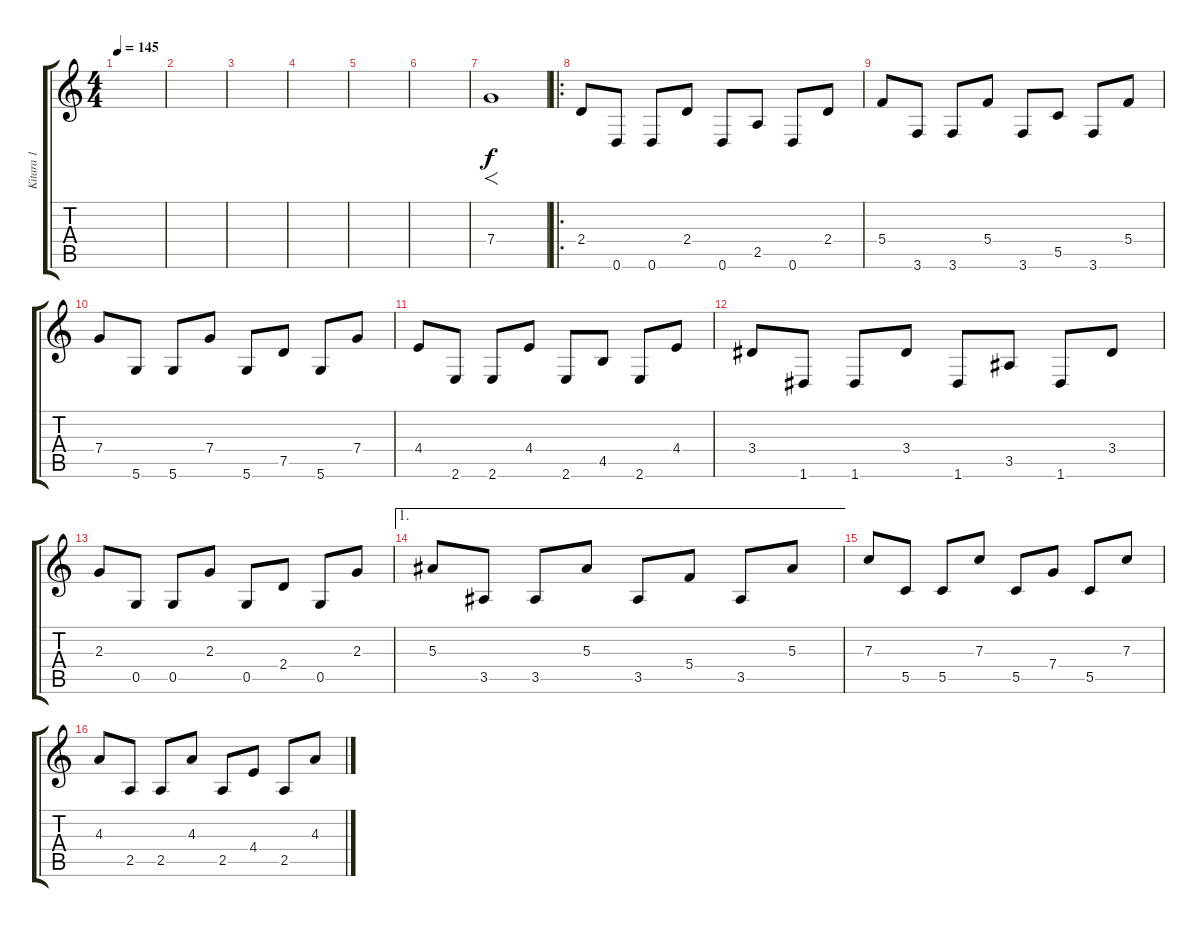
\track ("Kitara 1" "Kitara 1") {instrument distortionguitar}
\staff {score tabs}
\tuning (D4 A3 F3 C3 G2 D2) {hide}
\ts (4 4)
\tempo 145
\clef g2
\ks c
|
|
|
|
|
|
7.4.1{f} |
\ro
2.4.8 0.6.8 0.6.8 2.4.8 0.6.8 2.5.8 0.6.8 2.4.8 |
5.4.8 3.6.8 3.6.8 5.4.8 3.6.8 5.5.8 3.6.8 5.4.8 |
7.4.8 5.6.8 5.6.8 7.4.8 5.6.8 7.5.8 5.6.8 7.4.8 |
4.4.8 2.6.8 2.6.8 4.4.8 2.6.8 4.5.8 2.6.8 4.4.8 |
3.4.8 1.6.8 1.6.8 3.4.8 1.6.8 3.5.8 1.6.8 3.4.8 |
2.3.8 0.5.8 0.5.8 2.3.8 0.5.8 2.4.8 0.5.8 2.3.8 |
\ae 1
5.3.8 3.5.8 3.5.8 5.3.8 3.5.8 5.4.8 3.5.8 5.3.8 |
7.3.8 5.5.8 5.5.8 7.3.8 5.5.8 7.4.8 5.5.8 7.3.8 |
4.3.8 2.5.8 2.5.8 4.3.8 2.5.8 4.4.8 2.5.8 4.3.8
